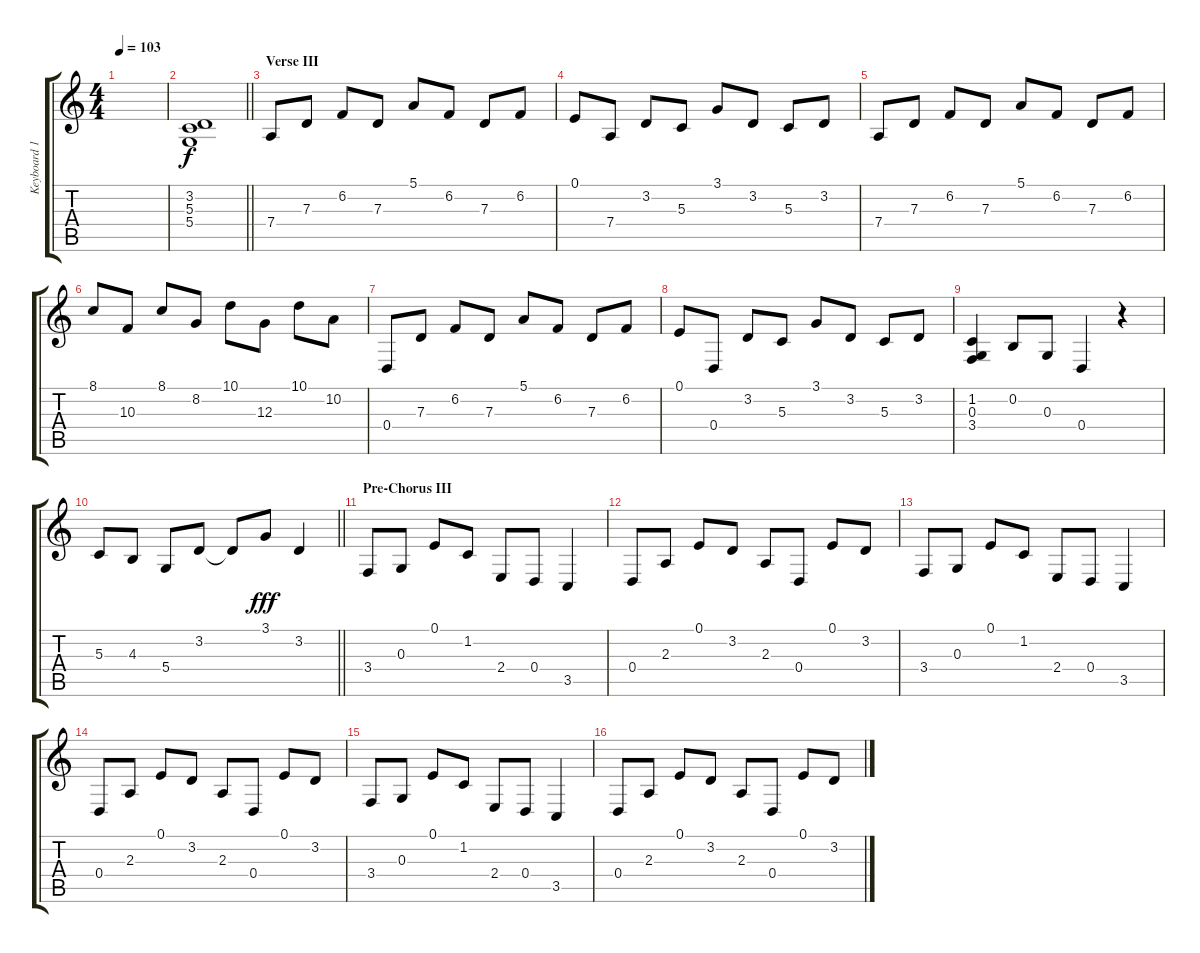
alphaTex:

\track ("Keyboard 1" "Keyboard 1") {instrument stringensemble1}
\staff {score tabs}
\tuning (E4 B3 G3 D3 A2 D2) {hide}
\ts (4 4)
\tempo 103
\clef g2
\ks c
|
\barLineRight lightlight
(3.2 5.3 5.4).1 |
\section ("" "Verse III")
7.4.8{instrument musicbox} 7.3.8 6.2.8 7.3.8 5.1.8 6.2.8 7.3.8 6.2.8 |
0.1.8 7.4.8 3.2.8 5.3.8 3.1.8 3.2.8 5.3.8 3.2.8 |
7.4.8 7.3.8 6.2.8 7.3.8 5.1.8 6.2.8 7.3.8 6.2.8 |
8.1.8 10.3.8 8.1.8 8.2.8 10.1.8 12.3.8 10.1.8 10.2.8 |
0.4.8 7.3.8 6.2.8 7.3.8 5.1.8 6.2.8 7.3.8 6.2.8 |
0.1.8 0.4.8 3.2.8 5.3.8 3.1.8 3.2.8 5.3.8 3.2.8 |
(1.2 0.3 3.4).4 0.2.8 0.3.8 0.4.4 r.4 |
\barLineRight lightlight
5.3.8 4.3.8 5.4.8 3.2.8 3.2{t}.8{dy f} 3.1.8{dy fff} 3.2.4 |
\section ("" "Pre-Chorus III")
3.4.8 0.3.8 0.1.8 1.2.8 2.4.8 0.4.8 3.5.4 |
0.4.8 2.3.8 0.1.8 3.2.8 2.3.8 0.4.8 0.1.8 3.2.8 |
3.4.8 0.3.8 0.1.8 1.2.8 2.4.8 0.4.8 3.5.4 |
0.4.8 2.3.8 0.1.8 3.2.8 2.3.8 0.4.8 0.1.8 3.2.8 |
3.4.8 0.3.8 0.1.8 1.2.8 2.4.8 0.4.8 3.5.4 |
0.4.8 2.3.8 0.1.8 3.2.8 2.3.8 0.4.8 0.1.8 3.2.8
